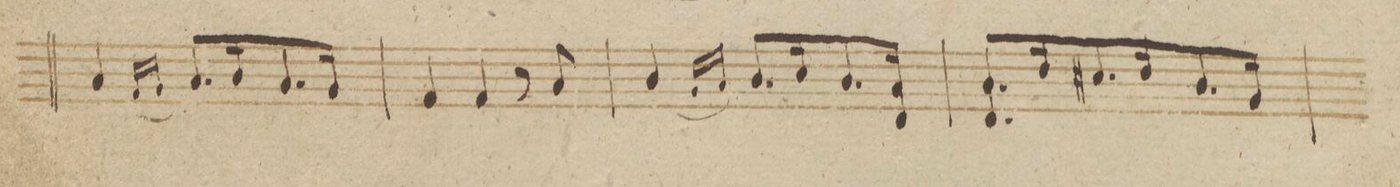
**kern	**dynam
*I"Violino 2do	*
*clefG2	*
*k[b-]	*
*met(c)	*
*M3/4	*
4a/	.
(16qqf/LL	.
16qqg/JJ	.
8.a/L)	.
16b-/K	.
8.a/	.
16g/Jk	.
=15	=15
4f/	.
4f/	.
8r	.
8a/	.
=16	=16
4b-/	.
(16qqg/LL	.
16qqa/JJ)	.
8.b-/L	.
16cc/K	.
8.b-/	.
16d/Jk 16a/	.
=17	=17
8.d/L 8.b-/	.
16dd/K	.
8.cc#X/	.
16dd/K	.
8.b-/	.
16g/Jk	.
=18	=18
*-	*-
